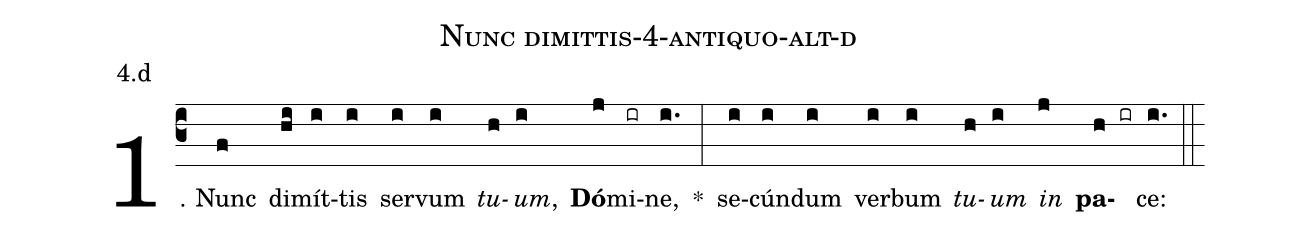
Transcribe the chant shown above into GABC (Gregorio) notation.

name: Nunc dimittis-4-antiquo-alt-d;
annotation: 4.d;
%%
(c3)1. Nunc(f) di(hi)mít(i)tis(i) ser(i)vum(i) <i>tu</i>(h)<i>um</i>,(i) <b>Dó</b>(j)mi(ir)ne,(i.) *(:) se(i)cún(i)dum(i) ver(i)bum(i) <i>tu</i>(h)<i>um</i>(i) <i>in</i>(j) <b>pa</b>(h ir)ce:(i.) (::)
